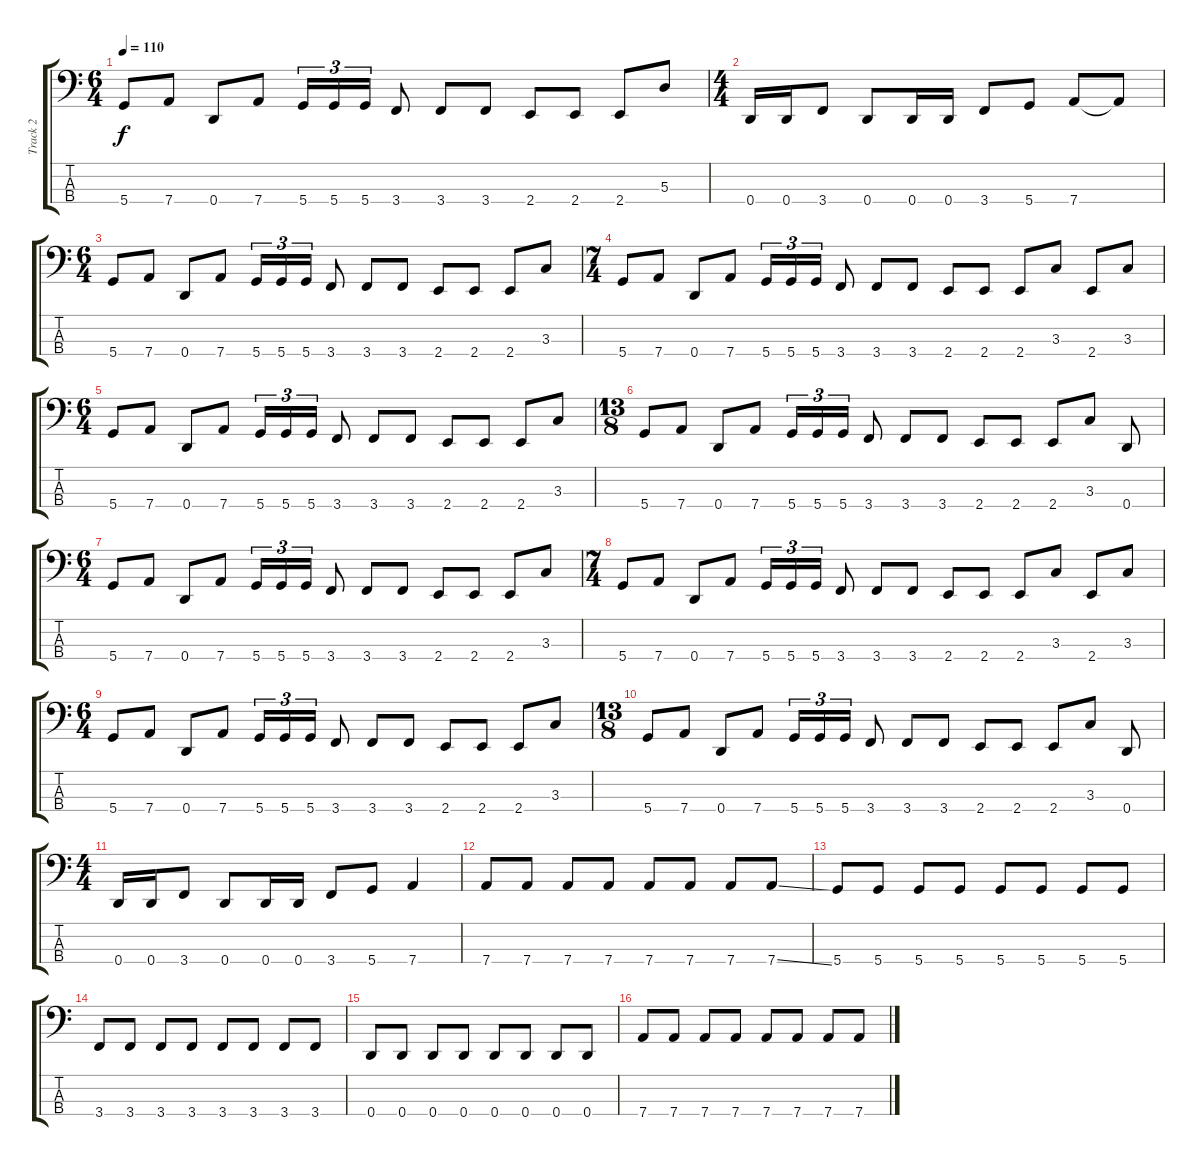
\track ("Track 2" "Track 2") {instrument electricbasspick}
\staff {score tabs}
\tuning (G2 D2 A1 D1) {hide}
\ts (6 4)
\tempo 110
\clef f4
\ks c
5.4.8{dy f} 7.4.8 0.4.8 7.4.8 5.4.16{tu (3 2)} 5.4.16{tu (3 2)} 5.4.16{tu (3 2)} 3.4.8 3.4.8 3.4.8 2.4.8 2.4.8 2.4.8 5.3.8 |
\ts (4 4)
0.4.16 0.4.16 3.4.8 0.4.8 0.4.16 0.4.16 3.4.8 5.4.8 7.4.8 7.4{t}.8 |
\ts (6 4)
5.4.8 7.4.8 0.4.8 7.4.8 5.4.16{tu (3 2)} 5.4.16{tu (3 2)} 5.4.16{tu (3 2)} 3.4.8 3.4.8 3.4.8 2.4.8 2.4.8 2.4.8 3.3.8 |
\ts (7 4)
5.4.8 7.4.8 0.4.8 7.4.8 5.4.16{tu (3 2)} 5.4.16{tu (3 2)} 5.4.16{tu (3 2)} 3.4.8 3.4.8 3.4.8 2.4.8 2.4.8 2.4.8 3.3.8 2.4.8 3.3.8 |
\ts (6 4)
5.4.8 7.4.8 0.4.8 7.4.8 5.4.16{tu (3 2)} 5.4.16{tu (3 2)} 5.4.16{tu (3 2)} 3.4.8 3.4.8 3.4.8 2.4.8 2.4.8 2.4.8 3.3.8 |
\ts (13 8)
5.4.8 7.4.8 0.4.8 7.4.8 5.4.16{tu (3 2)} 5.4.16{tu (3 2)} 5.4.16{tu (3 2)} 3.4.8 3.4.8 3.4.8 2.4.8 2.4.8 2.4.8 3.3.8 0.4.8 |
\ts (6 4)
5.4.8 7.4.8 0.4.8 7.4.8 5.4.16{tu (3 2)} 5.4.16{tu (3 2)} 5.4.16{tu (3 2)} 3.4.8 3.4.8 3.4.8 2.4.8 2.4.8 2.4.8 3.3.8 |
\ts (7 4)
5.4.8 7.4.8 0.4.8 7.4.8 5.4.16{tu (3 2)} 5.4.16{tu (3 2)} 5.4.16{tu (3 2)} 3.4.8 3.4.8 3.4.8 2.4.8 2.4.8 2.4.8 3.3.8 2.4.8 3.3.8 |
\ts (6 4)
5.4.8 7.4.8 0.4.8 7.4.8 5.4.16{tu (3 2)} 5.4.16{tu (3 2)} 5.4.16{tu (3 2)} 3.4.8 3.4.8 3.4.8 2.4.8 2.4.8 2.4.8 3.3.8 |
\ts (13 8)
5.4.8 7.4.8 0.4.8 7.4.8 5.4.16{tu (3 2)} 5.4.16{tu (3 2)} 5.4.16{tu (3 2)} 3.4.8 3.4.8 3.4.8 2.4.8 2.4.8 2.4.8 3.3.8 0.4.8 |
\ts (4 4)
0.4.16 0.4.16 3.4.8 0.4.8 0.4.16 0.4.16 3.4.8 5.4.8 7.4.4 |
7.4.8 7.4.8 7.4.8 7.4.8 7.4.8 7.4.8 7.4.8 7.4{ss}.8 |
5.4.8 5.4.8 5.4.8 5.4.8 5.4.8 5.4.8 5.4.8 5.4.8 |
3.4.8 3.4.8 3.4.8 3.4.8 3.4.8 3.4.8 3.4.8 3.4.8 |
0.4.8 0.4.8 0.4.8 0.4.8 0.4.8 0.4.8 0.4.8 0.4.8 |
7.4.8 7.4.8 7.4.8 7.4.8 7.4.8 7.4.8 7.4.8 7.4{ss}.8
